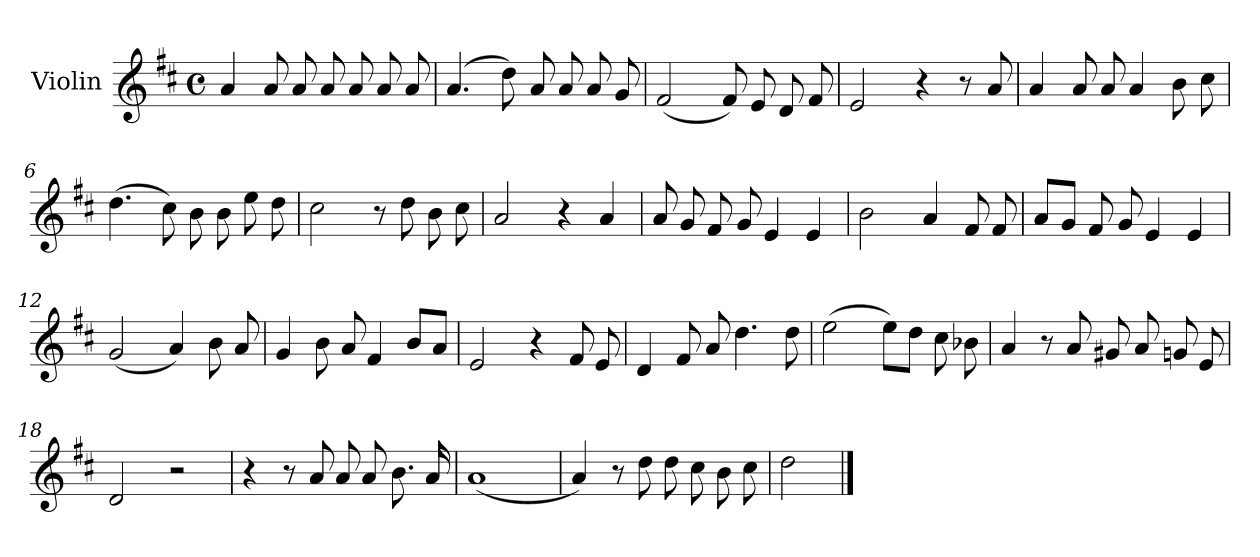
**kern	**dynam
*part1	*part1
*staff1	*staff1
*I"Violin	*
*I'Vln.	*
*clefG2	*
*k[f#c#]	*
*M4/4	*
*met(c)	*
=1	=1
4a	Andante
8a	.
8a	.
8a	.
8a	.
8a	.
8a	.
=2	=2
(4.a	.
8dd)	.
8a	.
8a	.
8a	.
8g	.
=3	=3
(2f#	.
8f#)	.
8e	.
8d	.
8f#	.
=4	=4
2e	.
4r	.
8r	.
8a	.
!!LO:LB:g=z
=5	=5
4a	.
8a	.
8a	.
4a	.
8b	.
8cc#	.
=6	=6
(4.dd	.
8cc#)	.
8b	.
8b	.
8ee	.
8dd	.
=7	=7
2cc#	.
8r	.
8dd	.
8b	.
8cc#	.
=8	=8
2a	.
4r	.
4a	.
=9	=9
8a	.
8g	.
8f#	.
8g	.
4e	.
4e	.
=10	=10
2b	.
4a	.
8f#	.
8f#	.
!!LO:LB:g=z
=11	=11
8aL	.
8gJ	.
8f#	.
8g	.
4e	.
4e	.
=12	=12
(2g	.
4a)	.
8b	.
8a	.
=13	=13
4g	.
8b	.
8a	.
4f#	.
8bL	.
8aJ	.
=14	=14
2e	.
4r	.
8f#	.
8e	.
=15	=15
4d	.
8f#	.
8a	.
4.dd	.
8dd	.
=16	=16
(2ee	.
8eeL)	.
8ddJ	.
8cc#	.
8b-X	.
!!LO:LB:g=z
=17	=17
4a	.
8r	.
8a	.
8g#X	.
8a	.
8gn	.
8e	.
=18	=18
2d	.
2r	.
=19	=19
4r	.
8r	.
8a	.
8a	.
8a	.
8.b	.
16a	.
=20	=20
(1a	.
=21	=21
4a)	.
8r	.
8dd	.
8dd	.
8cc#	.
8b	.
8cc#	.
!!LO:LB:g=z
=22	=22
2dd	.
==	==
*-	*-
